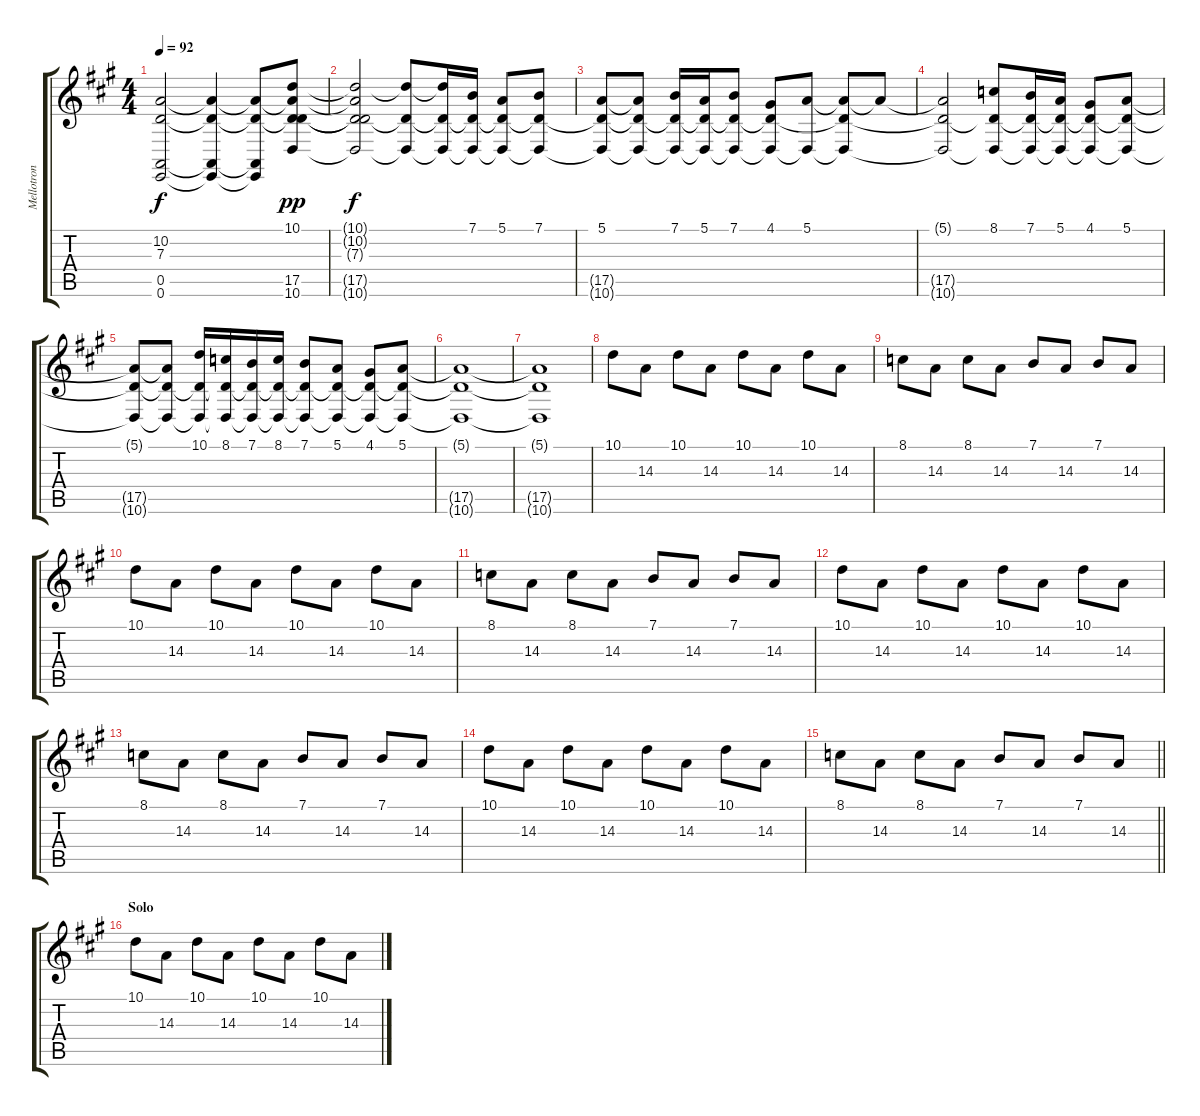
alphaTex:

\track ("Mellotron" "Mellotron") {instrument flute}
\staff {score tabs}
\tuning (E4 B3 G3 D3 A2 E2) {hide}
\ts (4 4)
\tempo 92
\clef g2
\ks a
(10.2{t} 7.3{t} 0.5 0.6).2{dy f} (10.2{t} 7.3{t} 0.5{t} 0.6{t}).4 (10.2{t} 7.3{t} 0.5{t} 0.6{t}).8 (10.1 10.2{t} 7.3{t} 17.5 10.6).8{dy pp} |
(10.1{t} 10.2{t} 7.3{t} 17.5{t} 10.6{t}).2{dy f} (10.1{t} 17.5{t} 10.6{t}).8 (10.1{t} 17.5{t} 10.6{t}).16 (7.1 17.5{t} 10.6{t}).16 (5.1 17.5{t} 10.6{t}).8 (7.1 17.5{t} 10.6{t}).8 |
(5.1 17.5{t} 10.6{t}).8 (5.1{t} 17.5{t} 10.6{t}).8 (7.1 17.5{t} 10.6{t}).16 (5.1 17.5{t} 10.6{t}).16 (7.1 17.5{t} 10.6{t}).8 (4.1 17.5{t} 10.6{t}).8 (5.1 10.6{t}).8 (5.1{t} 17.5{t} 10.6{t}).8 5.1{t}.8 |
(5.1{t} 17.5{t} 10.6{t}).2 (8.1 17.5{t} 10.6{t}).8 (7.1 17.5{t} 10.6{t}).16 (5.1 17.5{t} 10.6{t}).16 (4.1 17.5{t} 10.6{t}).8 (5.1 17.5{t} 10.6{t}).8 |
(5.1{t} 17.5{t} 10.6{t}).8 (5.1{t} 17.5{t} 10.6{t}).8 (10.1 17.5{t} 10.6{t}).16 (8.1 17.5{t} 10.6{t}).16 (7.1 17.5{t} 10.6{t}).16 (8.1 17.5{t} 10.6{t}).16 (7.1 17.5{t} 10.6{t}).8 (5.1 17.5{t} 10.6{t}).8 (4.1 17.5{t} 10.6{t}).8 (5.1 17.5{t} 10.6{t}).8 |
(5.1{t} 17.5{t} 10.6{t}).1 |
(5.1{t} 17.5{t} 10.6{t}).1 |
10.1.8 14.3.8 10.1.8 14.3.8 10.1.8 14.3.8 10.1.8 14.3.8 |
8.1.8 14.3.8 8.1.8 14.3.8 7.1.8 14.3.8 7.1.8 14.3.8 |
10.1.8 14.3.8 10.1.8 14.3.8 10.1.8 14.3.8 10.1.8 14.3.8 |
8.1.8 14.3.8 8.1.8 14.3.8 7.1.8 14.3.8 7.1.8 14.3.8 |
10.1.8 14.3.8 10.1.8 14.3.8 10.1.8 14.3.8 10.1.8 14.3.8 |
8.1.8 14.3.8 8.1.8 14.3.8 7.1.8 14.3.8 7.1.8 14.3.8 |
10.1.8 14.3.8 10.1.8 14.3.8 10.1.8 14.3.8 10.1.8 14.3.8 |
\barLineRight lightlight
8.1.8 14.3.8 8.1.8 14.3.8 7.1.8 14.3.8 7.1.8 14.3.8 |
\section ("" "Solo")
10.1.8 14.3.8 10.1.8 14.3.8 10.1.8 14.3.8 10.1.8 14.3.8
